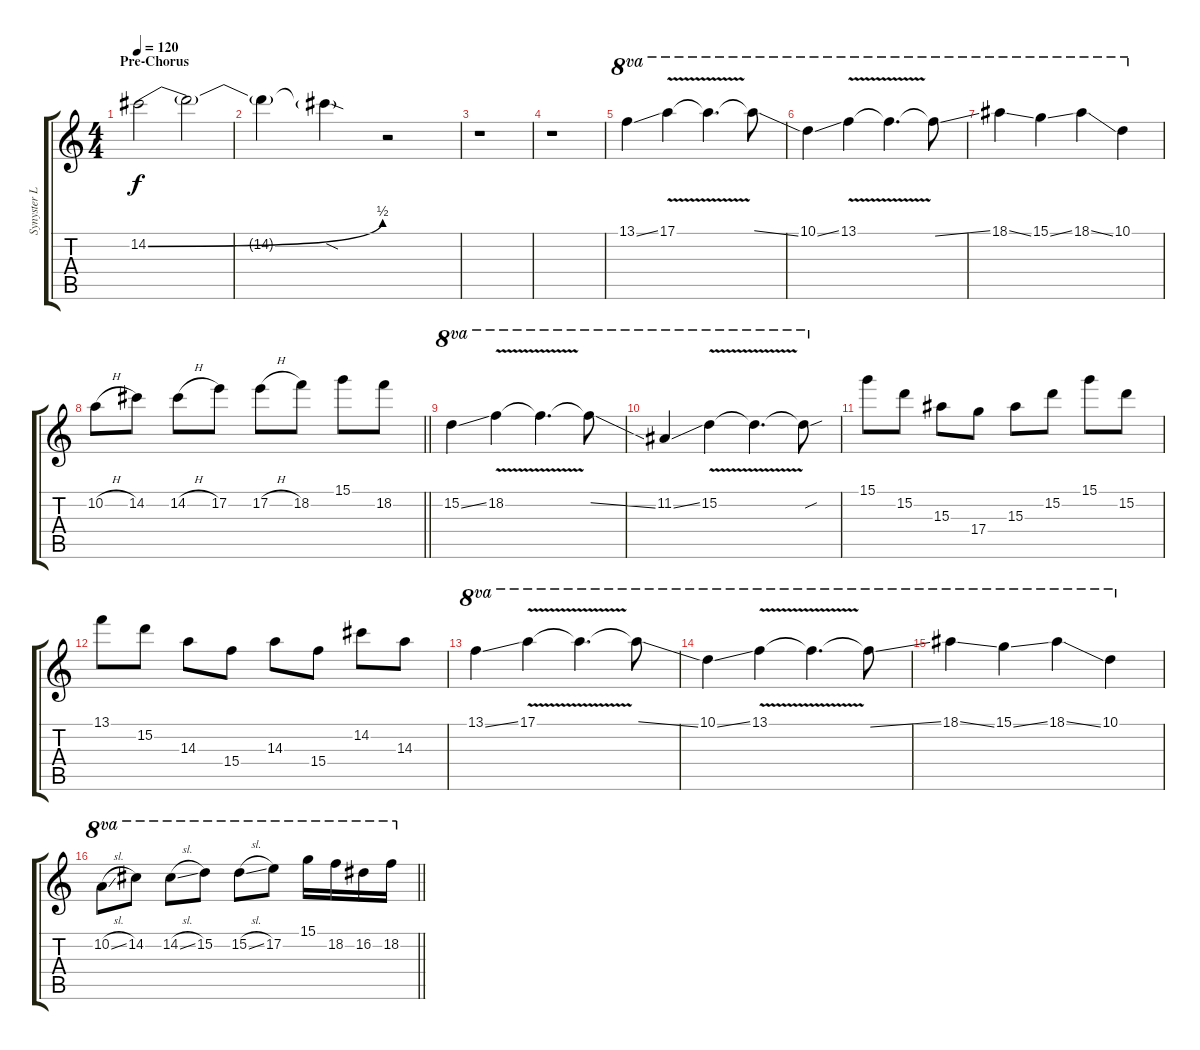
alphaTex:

\track ("Synyster Lead" "Synyster L") {instrument distortionguitar}
\staff {score tabs}
\tuning (E4 B3 G3 D3 A2 D2) {hide}
\ts (4 4)
\section ("" "Pre-Chorus")
\tempo 120
\clef g2
\ks c
14.2{be (bend 0 0 60 2)}.2{dy f} 14.2{t}.2 |
14.2{t}.4 14.2{sod t}.4 r.2 |
r.1 |
r.1 |
13.1{ss}.4{ot 8va} 17.1{v}.4{ot 8va} 17.1{t}.4{d ot 8va} 17.1{ss t}.8{ot 8va} |
10.1{ss}.4{ot 8va} 13.1{v}.4{ot 8va} 13.1{t}.4{d ot 8va} 13.1{ss t}.8{ot 8va} |
18.1{ss}.4{ot 8va} 15.1{ss}.4{ot 8va} 18.1{ss}.4{ot 8va} 10.1.4{ot 8va} |
\barLineRight lightlight
10.2{h}.8 14.2.8 14.2{h}.8 17.2.8 17.2{h}.8 18.2.8 15.1.8 18.2.8 |
15.2{ss}.4{ot 8va} 18.2{v}.4{ot 8va} 18.2{t}.4{d ot 8va} 18.2{ss t}.8{ot 8va} |
11.2{ss}.4{ot 8va} 15.2{v}.4{ot 8va} 15.2{t}.4{d ot 8va} 15.2{sou t}.8{ot 8va} |
15.1.8 15.2.8 15.3.8 17.4.8 15.3.8 15.2.8 15.1.8 15.2.8 |
13.1.8 15.2.8 14.3.8 15.4.8 14.3.8 15.4.8 14.2.8 14.3.8 |
13.1{ss}.4{ot 8va} 17.1{v}.4{ot 8va} 17.1{t}.4{d ot 8va} 17.1{ss t}.8{ot 8va} |
10.1{ss}.4{ot 8va} 13.1{v}.4{ot 8va} 13.1{t}.4{d ot 8va} 13.1{ss t}.8{ot 8va} |
18.1{ss}.4{ot 8va} 15.1{ss}.4{ot 8va} 18.1{ss}.4{ot 8va} 10.1.4{ot 8va} |
\barLineRight lightlight
10.2{sl}.8{ot 8va} 14.2.8{ot 8va} 14.2{sl}.8{ot 8va} 15.2.8{ot 8va} 15.2{sl}.8{ot 8va} 17.2.8{ot 8va} 15.1.16{ot 8va} 18.2.16{ot 8va} 16.2.16{ot 8va} 18.2.16{ot 8va}
